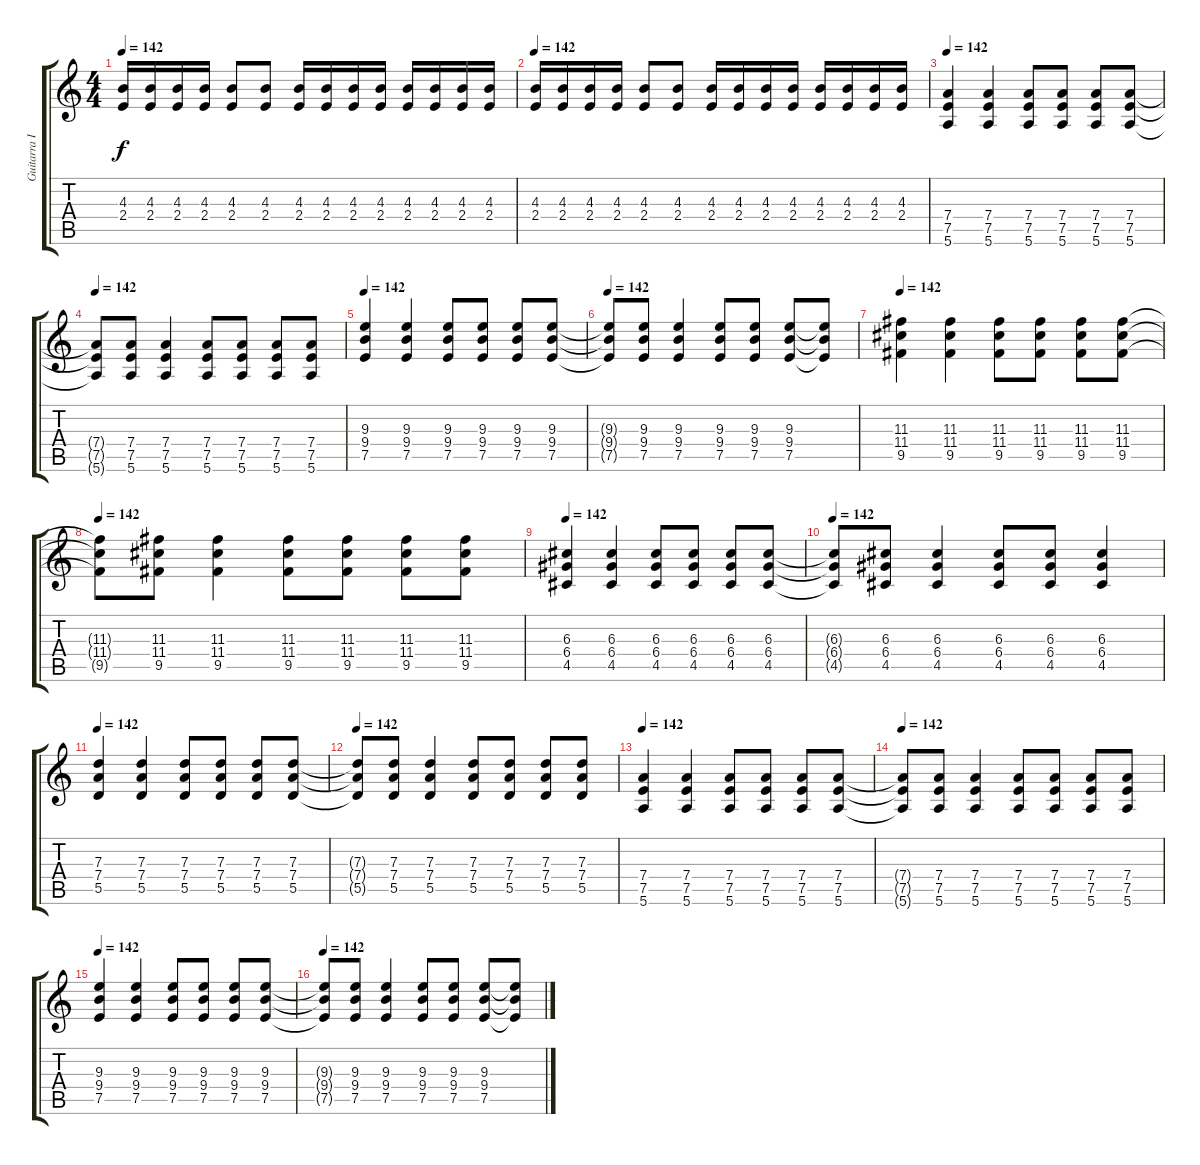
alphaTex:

\track ("Guitarra II" "Guitarra I") {instrument distortionguitar}
\staff {score tabs}
\tuning (E4 B3 G3 D3 A2 E2) {hide}
\ts (4 4)
\tempo 142
\clef g2
\ks c
(4.3 2.4).16{dy f} (4.3 2.4).16 (4.3 2.4).16 (4.3 2.4).16 (4.3 2.4).8 (4.3 2.4).8 (4.3 2.4).16 (4.3 2.4).16 (4.3 2.4).16 (4.3 2.4).16 (4.3 2.4).16 (4.3 2.4).16 (4.3 2.4).16 (4.3 2.4).16 |
\tempo 142
(4.3 2.4).16 (4.3 2.4).16 (4.3 2.4).16 (4.3 2.4).16 (4.3 2.4).8 (4.3 2.4).8 (4.3 2.4).16 (4.3 2.4).16 (4.3 2.4).16 (4.3 2.4).16 (4.3 2.4).16 (4.3 2.4).16 (4.3 2.4).16 (4.3 2.4).16 |
\tempo 142
(7.4 7.5 5.6).4 (7.4 7.5 5.6).4 (7.4 7.5 5.6).8 (7.4 7.5 5.6).8 (7.4 7.5 5.6).8 (7.4 7.5 5.6).8 |
\tempo 142
(7.4{t} 7.5{t} 5.6{t}).8 (7.4 7.5 5.6).8 (7.4 7.5 5.6).4 (7.4 7.5 5.6).8 (7.4 7.5 5.6).8 (7.4 7.5 5.6).8 (7.4 7.5 5.6).8 |
\tempo 142
(9.3 9.4 7.5).4 (9.3 9.4 7.5).4 (9.3 9.4 7.5).8 (9.3 9.4 7.5).8 (9.3 9.4 7.5).8 (9.3 9.4 7.5).8 |
\tempo 142
(9.3{t} 9.4{t} 7.5{t}).8 (9.3 9.4 7.5).8 (9.3 9.4 7.5).4 (9.3 9.4 7.5).8 (9.3 9.4 7.5).8 (9.3 9.4 7.5).8 (9.3{t} 9.4{t} 7.5{t}).8 |
\tempo 142
(11.3 11.4 9.5).4 (11.3 11.4 9.5).4 (11.3 11.4 9.5).8 (11.3 11.4 9.5).8 (11.3 11.4 9.5).8 (11.3 11.4 9.5).8 |
\tempo 142
(11.3{t} 11.4{t} 9.5{t}).8 (11.3 11.4 9.5).8 (11.3 11.4 9.5).4 (11.3 11.4 9.5).8 (11.3 11.4 9.5).8 (11.3 11.4 9.5).8 (11.3 11.4 9.5).8 |
\tempo 142
(6.3 6.4 4.5).4 (6.3 6.4 4.5).4 (6.3 6.4 4.5).8 (6.3 6.4 4.5).8 (6.3 6.4 4.5).8 (6.3 6.4 4.5).8 |
\tempo 142
(6.3{t} 6.4{t} 4.5{t}).8 (6.3 6.4 4.5).8 (6.3 6.4 4.5).4 (6.3 6.4 4.5).8 (6.3 6.4 4.5).8 (6.3 6.4 4.5).4 |
\tempo 142
(7.3 7.4 5.5).4 (7.3 7.4 5.5).4 (7.3 7.4 5.5).8 (7.3 7.4 5.5).8 (7.3 7.4 5.5).8 (7.3 7.4 5.5).8 |
\tempo 142
(7.3{t} 7.4{t} 5.5{t}).8 (7.3 7.4 5.5).8 (7.3 7.4 5.5).4 (7.3 7.4 5.5).8 (7.3 7.4 5.5).8 (7.3 7.4 5.5).8 (7.3 7.4 5.5).8 |
\tempo 142
(7.4 7.5 5.6).4 (7.4 7.5 5.6).4 (7.4 7.5 5.6).8 (7.4 7.5 5.6).8 (7.4 7.5 5.6).8 (7.4 7.5 5.6).8 |
\tempo 142
(7.4{t} 7.5{t} 5.6{t}).8 (7.4 7.5 5.6).8 (7.4 7.5 5.6).4 (7.4 7.5 5.6).8 (7.4 7.5 5.6).8 (7.4 7.5 5.6).8 (7.4 7.5 5.6).8 |
\tempo 142
(9.3 9.4 7.5).4 (9.3 9.4 7.5).4 (9.3 9.4 7.5).8 (9.3 9.4 7.5).8 (9.3 9.4 7.5).8 (9.3 9.4 7.5).8 |
\tempo 142
(9.3{t} 9.4{t} 7.5{t}).8 (9.3 9.4 7.5).8 (9.3 9.4 7.5).4 (9.3 9.4 7.5).8 (9.3 9.4 7.5).8 (9.3 9.4 7.5).8 (9.3{t} 9.4{t} 7.5{t}).8
